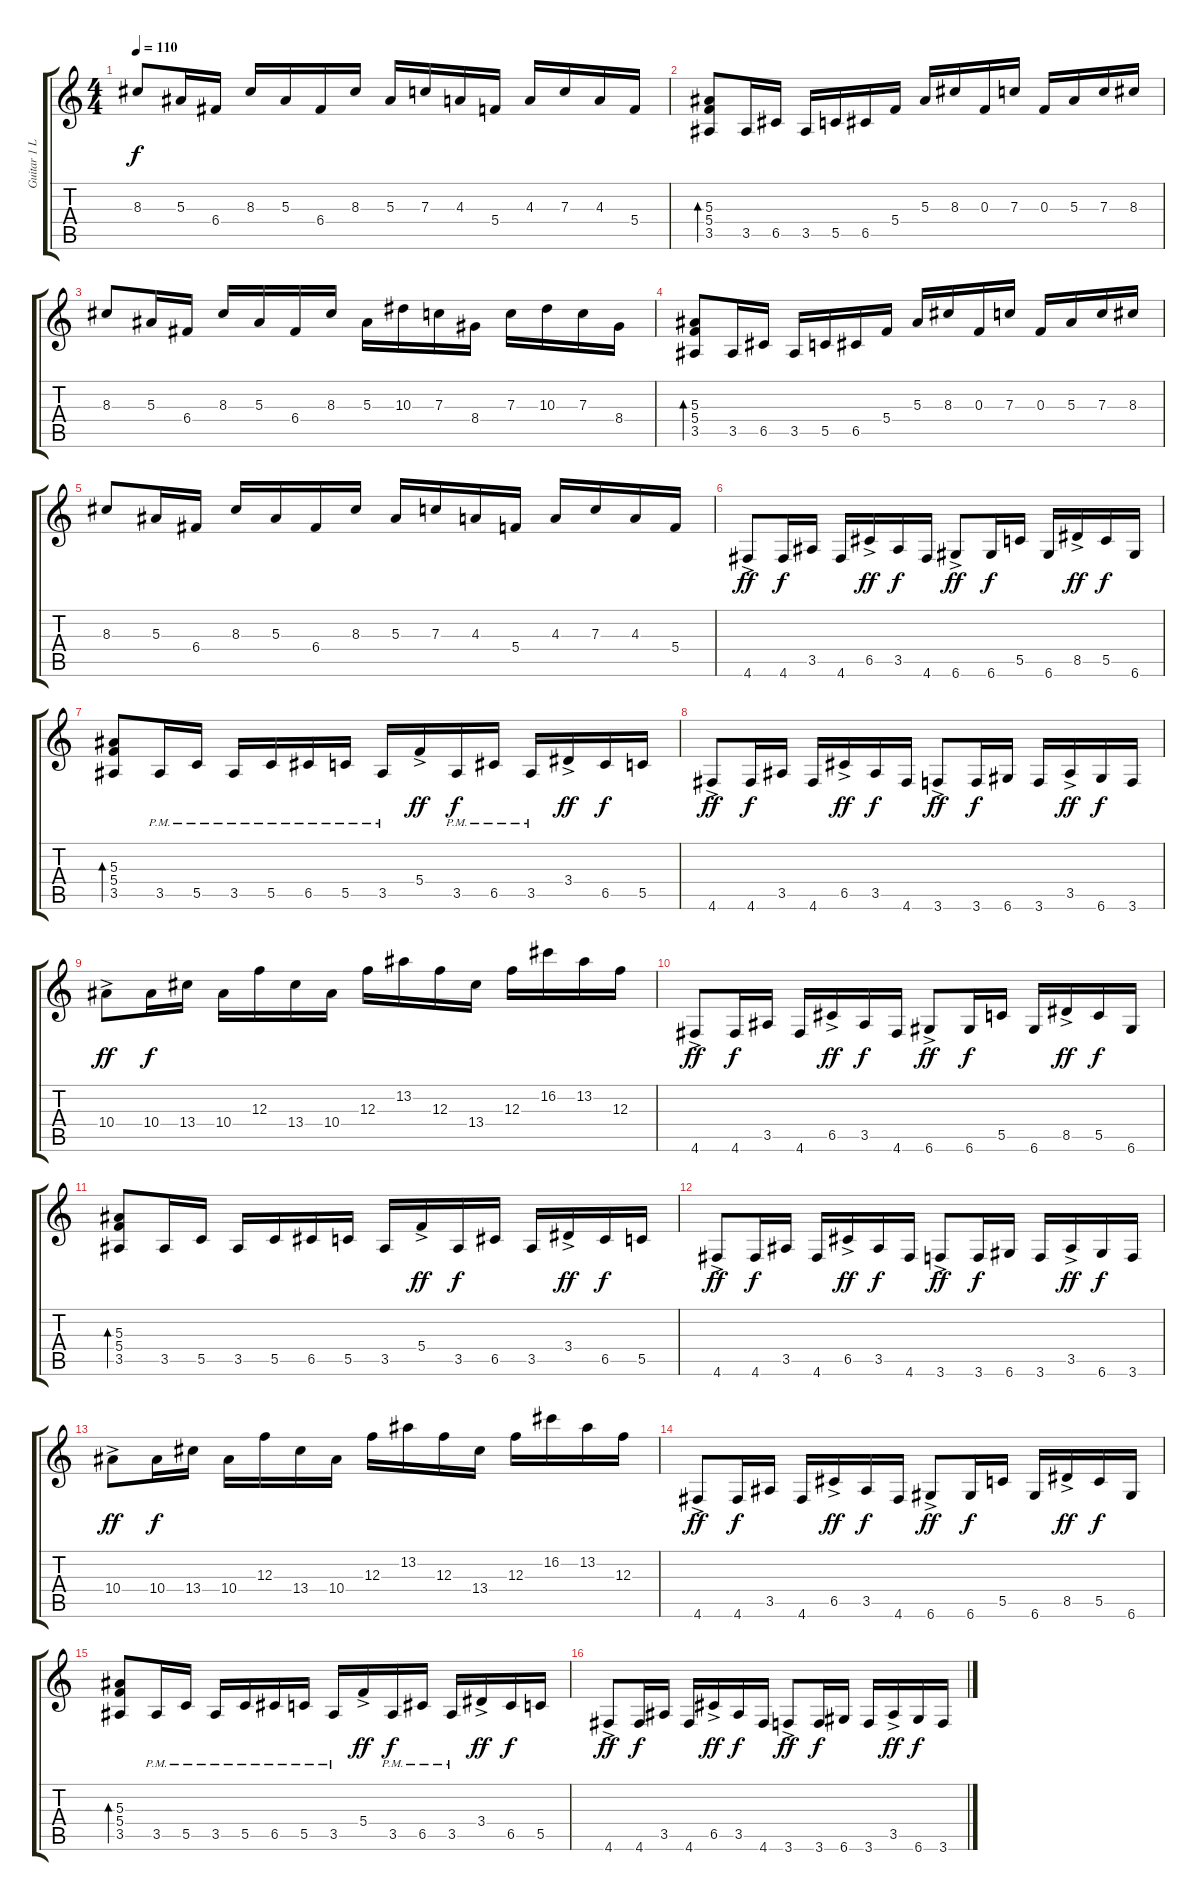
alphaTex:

\track ("Guitar 1 Lead" "Guitar 1 L") {instrument distortionguitar}
\staff {score tabs}
\tuning (D4 A3 F3 C3 G2 D2) {hide}
\ts (4 4)
\tempo 110
\clef g2
\ks c
8.3.8{dy f} 5.3.16 6.4.16 8.3.16 5.3.16 6.4.16 8.3.16 5.3.16 7.3.16 4.3.16 5.4.16 4.3.16 7.3.16 4.3.16 5.4.16 |
(5.3 5.4 3.5).8{bd 60} 3.5.16 6.5.16 3.5.16 5.5.16 6.5.16 5.4.16 5.3.16 8.3.16 0.3.16 7.3.16 0.3.16 5.3.16 7.3.16 8.3.16 |
8.3.8 5.3.16 6.4.16 8.3.16 5.3.16 6.4.16 8.3.16 5.3.16 10.3.16 7.3.16 8.4.16 7.3.16 10.3.16 7.3.16 8.4.16 |
(5.3 5.4 3.5).8{bd 60} 3.5.16 6.5.16 3.5.16 5.5.16 6.5.16 5.4.16 5.3.16 8.3.16 0.3.16 7.3.16 0.3.16 5.3.16 7.3.16 8.3.16 |
8.3.8 5.3.16 6.4.16 8.3.16 5.3.16 6.4.16 8.3.16 5.3.16 7.3.16 4.3.16 5.4.16 4.3.16 7.3.16 4.3.16 5.4.16 |
4.6{ac}.8{dy ff} 4.6.16{dy f} 3.5.16 4.6.16 6.5{ac}.16{dy ff} 3.5.16{dy f} 4.6.16 6.6{ac}.8{dy ff} 6.6.16{dy f} 5.5.16 6.6.16 8.5{ac}.16{dy ff} 5.5.16{dy f} 6.6.16 |
(5.3 5.4 3.5).8{bd 60} 3.5{pm}.16 5.5{pm}.16 3.5{pm}.16 5.5{pm}.16 6.5{pm}.16 5.5{pm}.16 3.5{pm}.16 5.4{ac}.16{dy ff} 3.5{pm}.16{dy f} 6.5{pm}.16 3.5{pm}.16 3.4{ac}.16{dy ff} 6.5.16{dy f} 5.5.16 |
4.6{ac}.8{dy ff} 4.6.16{dy f} 3.5.16 4.6.16 6.5{ac}.16{dy ff} 3.5.16{dy f} 4.6.16 3.6{ac}.8{dy ff} 3.6.16{dy f} 6.6.16 3.6.16 3.5{ac}.16{dy ff} 6.6.16{dy f} 3.6.16 |
10.4{ac}.8{dy ff} 10.4.16{dy f} 13.4.16 10.4.16 12.3.16 13.4.16 10.4.16 12.3.16 13.2.16 12.3.16 13.4.16 12.3.16 16.2.16 13.2.16 12.3.16 |
4.6{ac}.8{dy ff} 4.6.16{dy f} 3.5.16 4.6.16 6.5{ac}.16{dy ff} 3.5.16{dy f} 4.6.16 6.6{ac}.8{dy ff} 6.6.16{dy f} 5.5.16 6.6.16 8.5{ac}.16{dy ff} 5.5.16{dy f} 6.6.16 |
(5.3 5.4 3.5).8{bd 60} 3.5.16 5.5.16 3.5.16 5.5.16 6.5.16 5.5.16 3.5.16 5.4{ac}.16{dy ff} 3.5.16{dy f} 6.5.16 3.5.16 3.4{ac}.16{dy ff} 6.5.16{dy f} 5.5.16 |
4.6{ac}.8{dy ff} 4.6.16{dy f} 3.5.16 4.6.16 6.5{ac}.16{dy ff} 3.5.16{dy f} 4.6.16 3.6{ac}.8{dy ff} 3.6.16{dy f} 6.6.16 3.6.16 3.5{ac}.16{dy ff} 6.6.16{dy f} 3.6.16 |
10.4{ac}.8{dy ff} 10.4.16{dy f} 13.4.16 10.4.16 12.3.16 13.4.16 10.4.16 12.3.16 13.2.16 12.3.16 13.4.16 12.3.16 16.2.16 13.2.16 12.3.16 |
4.6{ac}.8{dy ff} 4.6.16{dy f} 3.5.16 4.6.16 6.5{ac}.16{dy ff} 3.5.16{dy f} 4.6.16 6.6{ac}.8{dy ff} 6.6.16{dy f} 5.5.16 6.6.16 8.5{ac}.16{dy ff} 5.5.16{dy f} 6.6.16 |
(5.3 5.4 3.5).8{bd 60} 3.5{pm}.16 5.5{pm}.16 3.5{pm}.16 5.5{pm}.16 6.5{pm}.16 5.5{pm}.16 3.5{pm}.16 5.4{ac}.16{dy ff} 3.5{pm}.16{dy f} 6.5{pm}.16 3.5{pm}.16 3.4{ac}.16{dy ff} 6.5.16{dy f} 5.5.16 |
4.6{ac}.8{dy ff} 4.6.16{dy f} 3.5.16 4.6.16 6.5{ac}.16{dy ff} 3.5.16{dy f} 4.6.16 3.6{ac}.8{dy ff} 3.6.16{dy f} 6.6.16 3.6.16 3.5{ac}.16{dy ff} 6.6.16{dy f} 3.6.16
